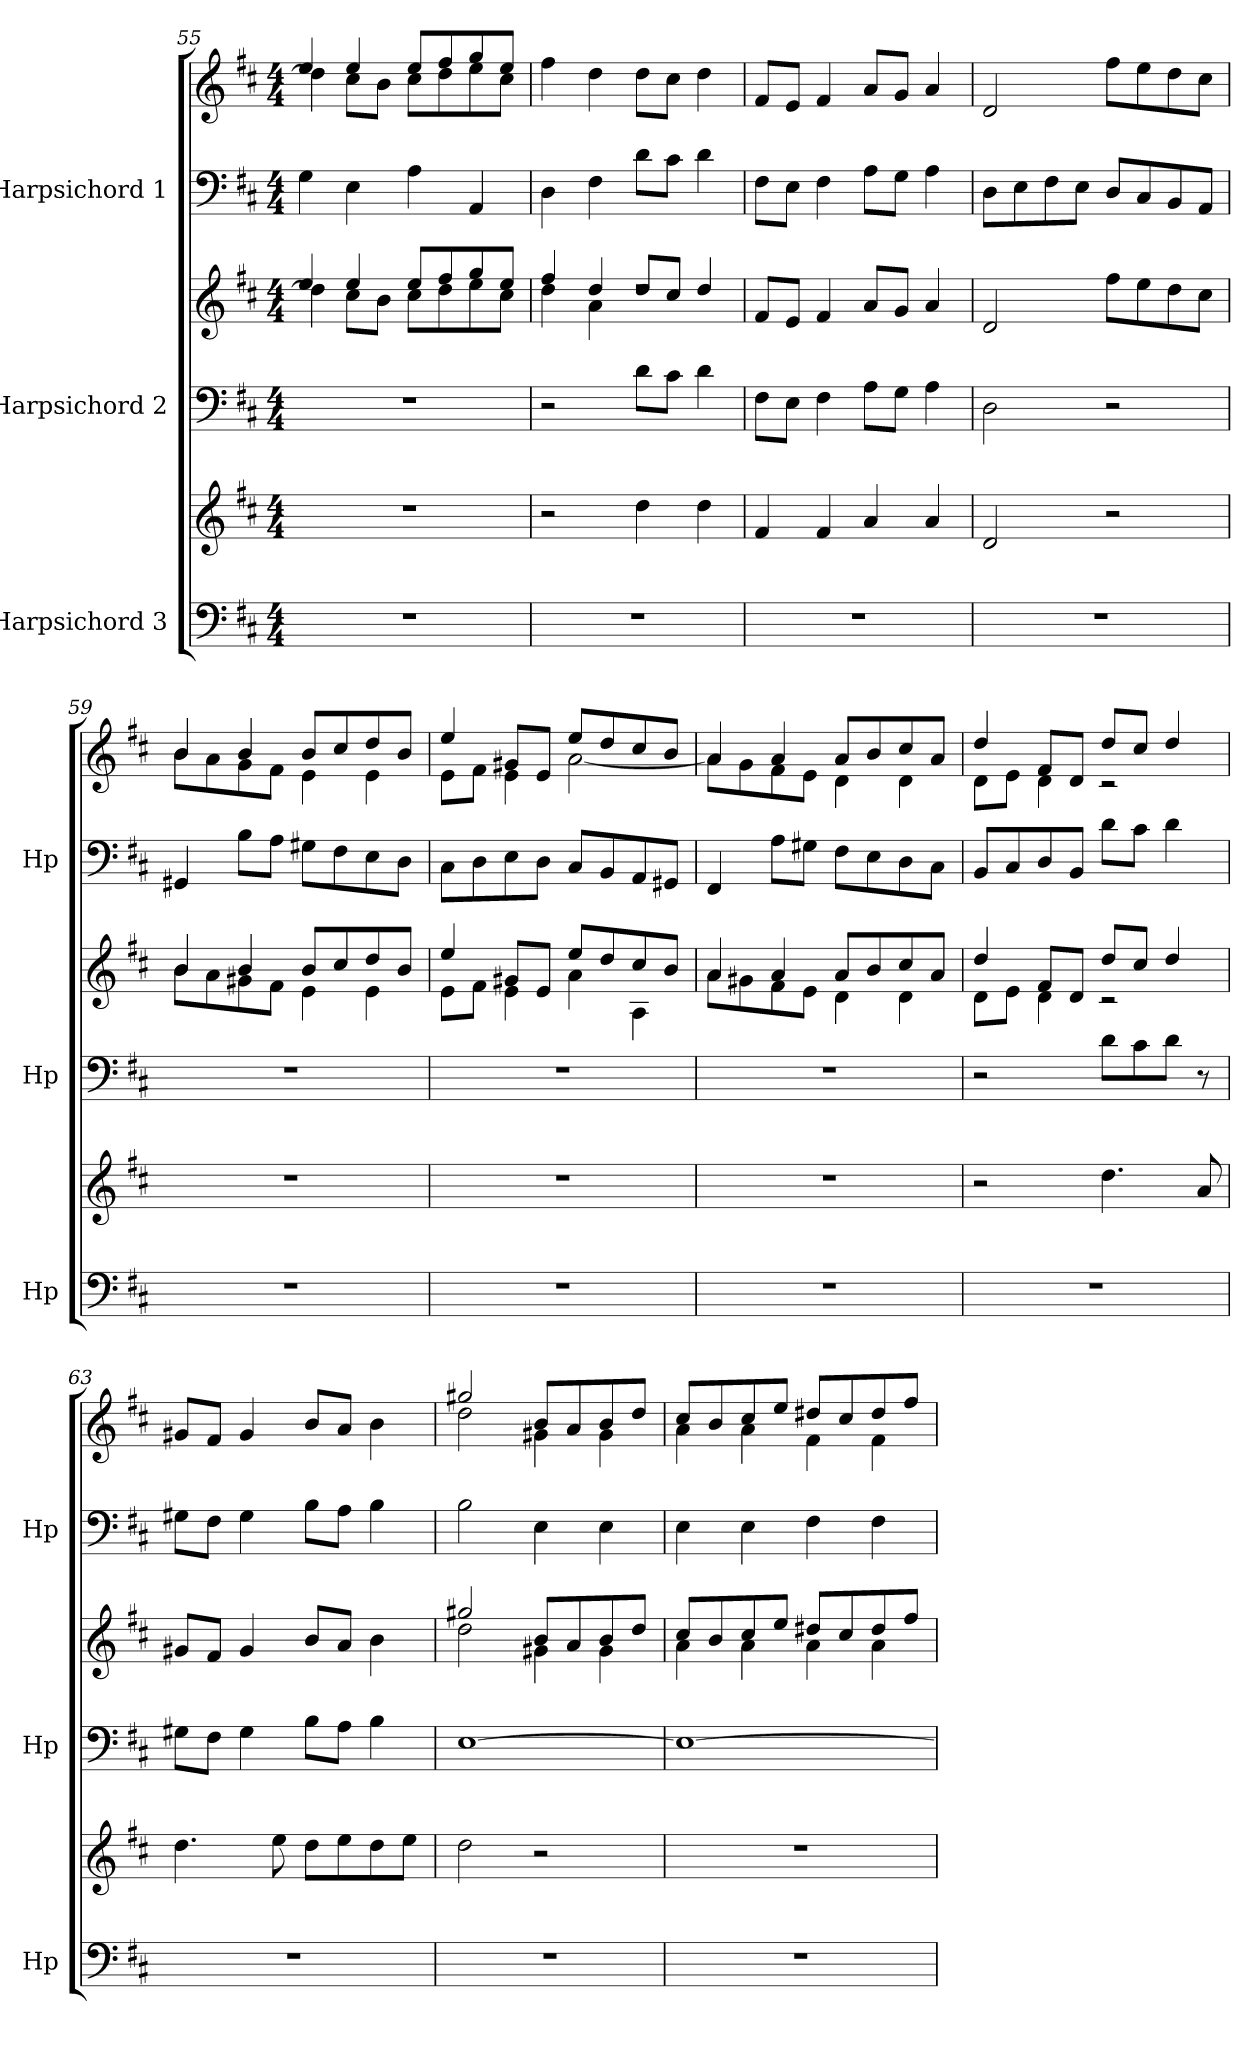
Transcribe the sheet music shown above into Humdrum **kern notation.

**kern	**kern	**kern	**kern	**kern	**kern
*part3	*part3	*part2	*part2	*part1	*part1
*staff6	*staff5	*staff4	*staff3	*staff2	*staff1
*I"Harpsichord 3	*	*I"Harpsichord 2	*	*I"Harpsichord 1	*
*I'Hp	*	*I'Hp	*	*I'Hp	*
*clefF4	*clefG2	*clefF4	*clefG2	*clefF4	*clefG2
*k[f#c#]	*k[f#c#]	*k[f#c#]	*k[f#c#]	*k[f#c#]	*k[f#c#]
*M4/4	*M4/4	*M4/4	*M4/4	*M4/4	*M4/4
=55	=55	=55	=55	=55	=55
*	*	*	*^	*	*^
1r	1r	1r	4ee/	4dd\]	4G\	4ee/	4dd\]
.	.	.	4ee/	8cc#\L	4E\	4ee/	8cc#\L
.	.	.	.	8b\J	.	.	8b\J
.	.	.	8ee/L	8cc#\L	4A\	8ee/L	8cc#\L
.	.	.	8ff#/	8dd\	.	8ff#/	8dd\
.	.	.	8gg/	8ee\	4AA/	8gg/	8ee\
.	.	.	8ee/J	8cc#\J	.	8ee/J	8cc#\J
*	*	*	*	*	*	*v	*v
=56	=56	=56	=56	=56	=56	=56
1r	2r	2r	4ff#/	4dd\	4D\	4ff#\
.	.	.	4dd/	4a\	4F#\	4dd\
.	4dd\	8d\L	8dd/L	2rdd	8d\L	8dd\L
.	.	8c#\J	8cc#/J	.	8c#\J	8cc#\J
.	4dd\	4d\	4dd/	.	4d\	4dd\
*	*	*	*v	*v	*	*
!!LO:PB:g=z
=57	=57	=57	=57	=57	=57
1r	4f#/	8F#\L	8f#/L	8F#\L	8f#/L
.	.	8E\J	8e/J	8E\J	8e/J
.	4f#/	4F#\	4f#/	4F#\	4f#/
.	4a/	8A\L	8a/L	8A\L	8a/L
.	.	8G\J	8g/J	8G\J	8g/J
.	4a/	4A\	4a/	4A\	4a/
=58	=58	=58	=58	=58	=58
1r	2d/	2D\	2d/	8D\L	2d/
.	.	.	.	8E\	.
.	.	.	.	8F#\	.
.	.	.	.	8E\J	.
.	2r	2r	8ff#\L	8D/L	8ff#\L
.	.	.	8ee\	8C#/	8ee\
.	.	.	8dd\	8BB/	8dd\
.	.	.	8cc#\J	8AA/J	8cc#\J
=59	=59	=59	=59	=59	=59
*	*	*	*^	*	*^
1r	1r	1r	4b/	8b\L	4GG#X/	4b/	8b\L
.	.	.	.	8a\	.	.	8a\
.	.	.	4b/	8g#X\	8B\L	4b/	8g\
.	.	.	.	8f#\J	8A\J	.	8f#\J
.	.	.	8b/L	4e\	8G#X\L	8b/L	4e\
.	.	.	8cc#/	.	8F#\	8cc#/	.
.	.	.	8dd/	4e\	8E\	8dd/	4e\
.	.	.	8b/J	.	8D\J	8b/J	.
=60	=60	=60	=60	=60	=60	=60	=60
1r	1r	1r	4ee/	8e\L	8C#\L	4ee/	8e\L
.	.	.	.	8f#\J	8D\	.	8f#\J
.	.	.	8g#X/L	4e\	8E\	8g#X/L	4e\
.	.	.	8e/J	.	8D\J	8e/J	.
.	.	.	8ee/L	4a\	8C#/L	8ee/L	[2a\
.	.	.	8dd/	.	8BB/	8dd/	.
.	.	.	8cc#/	4A\	8AA/	8cc#/	.
.	.	.	8b/J	.	8GG#X/J	8b/J	.
=61	=61	=61	=61	=61	=61	=61	=61
1r	1r	1r	4a/	8a\L	4FF#/	4a/	8a\L]
.	.	.	.	8g#X\	.	.	8g\
.	.	.	4a/	8f#\	8A\L	4a/	8f#\
.	.	.	.	8e\J	8G#X\J	.	8e\J
.	.	.	8a/L	4d\	8F#\L	8a/L	4d\
.	.	.	8b/	.	8E\	8b/	.
.	.	.	8cc#/	4d\	8D\	8cc#/	4d\
.	.	.	8a/J	.	8C#\J	8a/J	.
!!LO:LB:g=z	!!
=62	=62	=62	=62	=62	=62	=62	=62
1r	2r	2r	4dd/	8d\L	8BB/L	4dd/	8d\L
.	.	.	.	8e\J	8C#/	.	8e\J
.	.	.	8f#/L	4d\	8D/	8f#/L	4d\
.	.	.	8d/J	.	8BB/J	8d/J	.
.	4.dd\	8d\L	8dd/L	2r	8d\L	8dd/L	2r
.	.	8c#\	8cc#/J	.	8c#\J	8cc#/J	.
.	.	8d\J	4dd/	.	4d\	4dd/	.
.	8a/	8r	.	.	.	.	.
*	*	*	*v	*v	*	*v	*v
=63	=63	=63	=63	=63	=63
1r	4.dd\	8G#X\L	8g#X/L	8G#X\L	8g#X/L
.	.	8F#\J	8f#/J	8F#\J	8f#/J
.	.	4G#\	4g#/	4G#\	4g#/
.	8ee\	.	.	.	.
.	8dd\L	8B\L	8b/L	8B\L	8b/L
.	8ee\	8A\J	8a/J	8A\J	8a/J
.	8dd\	4B\	4b\	4B\	4b\
.	8ee\J	.	.	.	.
=64	=64	=64	=64	=64	=64
*	*	*	*^	*	*^
1r	2dd\	[1E	2gg#X/	2dd\	2B\	2gg#X/	2dd\
.	2r	.	8b/L	4g#X\	4E\	8b/L	4g#X\
.	.	.	8a/	.	.	8a/	.
.	.	.	8b/	4g#\	4E\	8b/	4g#\
.	.	.	8dd/J	.	.	8dd/J	.
=65	=65	=65	=65	=65	=65	=65	=65
1r	1r	1E_	8cc#/L	4a\	4E\	8cc#/L	4a\
.	.	.	8b/	.	.	8b/	.
.	.	.	8cc#/	4a\	4E\	8cc#/	4a\
.	.	.	8ee/J	.	.	8ee/J	.
.	.	.	8dd#X/L	4a\	4F#\	8dd#X/L	4f#\
.	.	.	8cc#/	.	.	8cc#/	.
.	.	.	8dd#/	4a\	4F#\	8dd#/	4f#\
.	.	.	8ff#/J	.	.	8ff#/J	.
*	*	*	*v	*v	*	*v	*v
=	=	=	=	=	=
*-	*-	*-	*-	*-	*-
